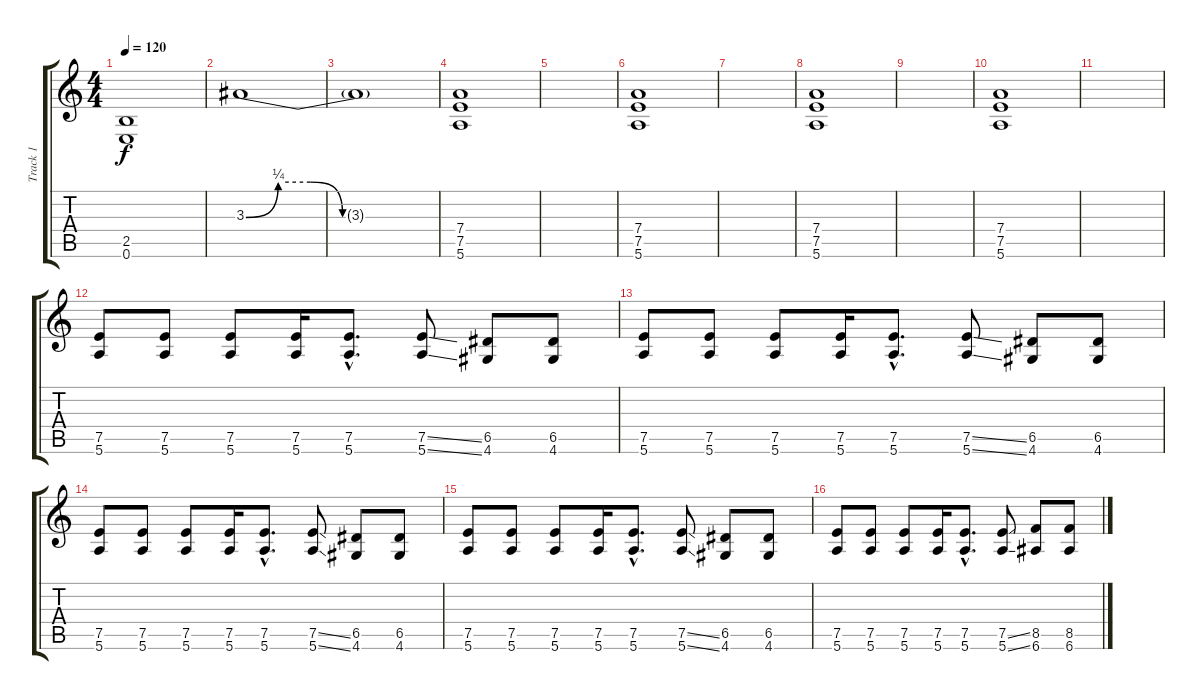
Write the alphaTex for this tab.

\track ("Track 1" "Track 1") {instrument distortionguitar}
\staff {score tabs}
\tuning (E4 B3 G3 D3 A2 E2) {hide}
\ts (4 4)
\tempo 120
\clef g2
\ks c
(2.5 0.6).1{dy f} |
3.3{be (custom 0 0 10 1 20 1 30 0 60 0)}.1 |
3.3{t}.1 |
(7.4 7.5 5.6).1 |
|
(7.4 7.5 5.6).1 |
|
(7.4 7.5 5.6).1 |
|
(7.4 7.5 5.6).1 |
|
(7.5 5.6).8 (7.5 5.6).8 (7.5 5.6).8 (7.5 5.6).16 (7.5{hac} 5.6{hac}).8{d} (7.5{ss} 5.6{ss}).8 (6.5 4.6).8 (6.5 4.6).8 |
(7.5 5.6).8 (7.5 5.6).8 (7.5 5.6).8 (7.5 5.6).16 (7.5{hac} 5.6{hac}).8{d} (7.5{ss} 5.6{ss}).8 (6.5 4.6).8 (6.5 4.6).8 |
(7.5 5.6).8 (7.5 5.6).8 (7.5 5.6).8 (7.5 5.6).16 (7.5{hac} 5.6{hac}).8{d} (7.5{ss} 5.6{ss}).8 (6.5 4.6).8 (6.5 4.6).8 |
(7.5 5.6).8 (7.5 5.6).8 (7.5 5.6).8 (7.5 5.6).16 (7.5{hac} 5.6{hac}).8{d} (7.5{ss} 5.6{ss}).8 (6.5 4.6).8 (6.5 4.6).8 |
(7.5 5.6).8 (7.5 5.6).8 (7.5 5.6).8 (7.5 5.6).16 (7.5{hac} 5.6{hac}).8{d} (7.5{ss} 5.6{ss}).8 (8.5 6.6).8 (8.5 6.6).8
